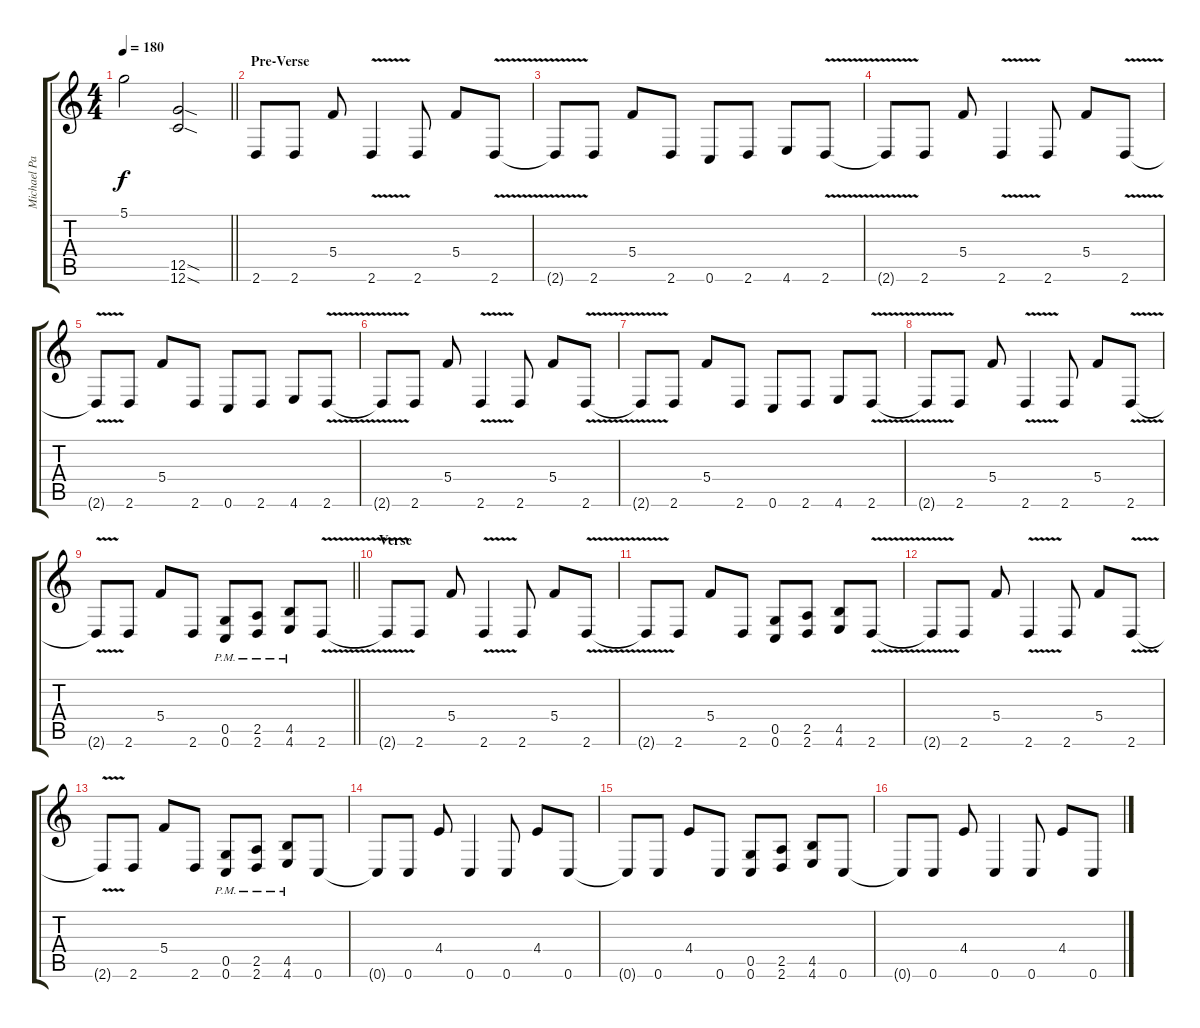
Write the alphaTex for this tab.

\track ("Michael Padget" "Michael Pa") {instrument distortionguitar}
\staff {score tabs}
\tuning (D4 A3 F3 C3 G2 C2) {hide}
\ts (4 4)
\tempo 180
\clef g2
\barLineRight lightlight
\ks c
5.1{t}.2{dy f} (12.5{sod} 12.6{sod}).2 |
\section ("" "Pre-Verse")
2.6.8 2.6.8 5.4.8 2.6{v}.4 2.6.8 5.4.8 2.6{v}.8 |
2.6{t}.8 2.6.8 5.4.8 2.6.8 0.6.8 2.6.8 4.6.8 2.6{v}.8 |
2.6{t}.8 2.6.8 5.4.8 2.6{v}.4 2.6.8 5.4.8 2.6{v}.8 |
2.6{t}.8 2.6.8 5.4.8 2.6.8 0.6.8 2.6.8 4.6.8 2.6{v}.8 |
2.6{t}.8 2.6.8 5.4.8 2.6{v}.4 2.6.8 5.4.8 2.6{v}.8 |
2.6{t}.8 2.6.8 5.4.8 2.6.8 0.6.8 2.6.8 4.6.8 2.6{v}.8 |
2.6{t}.8 2.6.8 5.4.8 2.6{v}.4 2.6.8 5.4.8 2.6{v}.8 |
\barLineRight lightlight
2.6{t}.8 2.6.8 5.4.8 2.6.8 (0.5{pm} 0.6{pm}).8 (2.5{pm} 2.6{pm}).8 (4.5{pm} 4.6{pm}).8 2.6{v}.8 |
\section ("" "Verse")
2.6{t}.8 2.6.8 5.4.8 2.6{v}.4 2.6.8 5.4.8 2.6{v}.8 |
2.6{t}.8 2.6.8 5.4.8 2.6.8 (0.5 0.6).8 (2.5 2.6).8 (4.5 4.6).8 2.6{v}.8 |
2.6{t}.8 2.6.8 5.4.8 2.6{v}.4 2.6.8 5.4.8 2.6{v}.8 |
2.6{t}.8 2.6.8 5.4.8 2.6.8 (0.5{pm} 0.6{pm}).8 (2.5{pm} 2.6{pm}).8 (4.5{pm} 4.6{pm}).8 0.6.8 |
0.6{t}.8 0.6.8 4.4.8 0.6.4 0.6.8 4.4.8 0.6.8 |
0.6{t}.8 0.6.8 4.4.8 0.6.8 (0.5 0.6).8 (2.5 2.6).8 (4.5 4.6).8 0.6.8 |
0.6{t}.8 0.6.8 4.4.8 0.6.4 0.6.8 4.4.8 0.6.8
